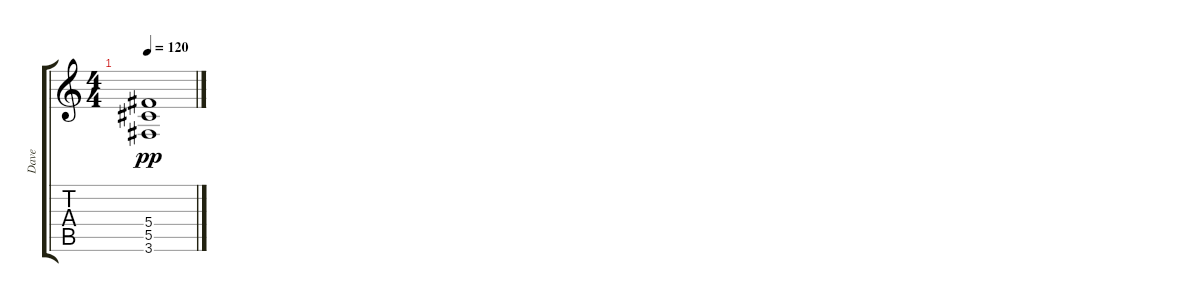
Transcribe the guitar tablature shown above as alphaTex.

\track ("Dave" "Dave") {instrument overdrivenguitar}
\staff {score tabs}
\tuning (Eb4 Bb3 Gb3 Db3 Ab2 Eb2) {hide}
\ts (4 4)
\tempo 120
\clef g2
\ks c
(5.4 5.5 3.6).1{dy pp}
